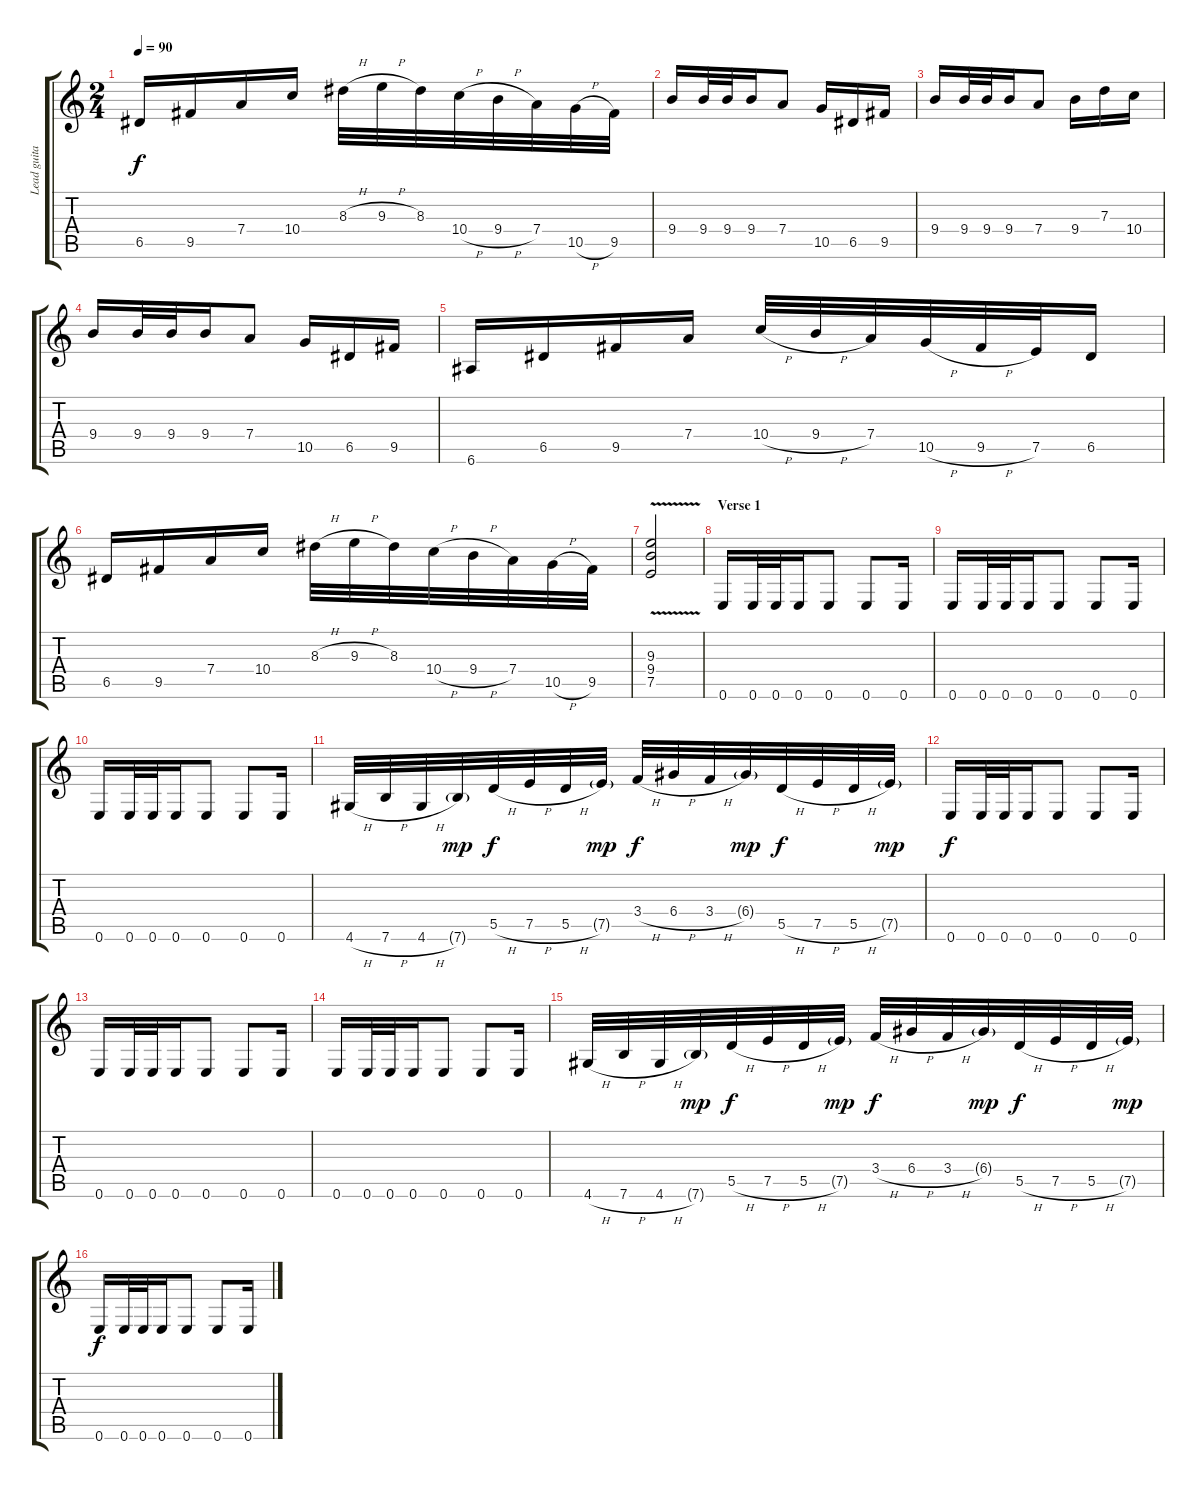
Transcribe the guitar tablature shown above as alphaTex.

\track ("Lead guitar (Luca Turilli)" "Lead guita") {instrument overdrivenguitar}
\staff {score tabs}
\tuning (E4 B3 G3 D3 A2 E2) {hide}
\ts (2 4)
\tempo 90
\clef g2
\ks c
6.5.16{dy f} 9.5.16 7.4.16 10.4.16 8.3{h}.32 9.3{h}.32 8.3.32 10.4{h}.32 9.4{h}.32 7.4.32 10.5{h}.32 9.5.32 |
9.4.16 9.4.32 9.4.32 9.4.16 7.4.8 10.5.16 6.5.16 9.5.16 |
9.4.16 9.4.32 9.4.32 9.4.16 7.4.8 9.4.16 7.3.16 10.4.16 |
9.4.16 9.4.32 9.4.32 9.4.16 7.4.8 10.5.16 6.5.16 9.5.16 |
6.6.16 6.5.16 9.5.16 7.4.16 10.4{h}.32 9.4{h}.32 7.4.32 10.5{h}.32 9.5{h}.32 7.5.32 6.5.16 |
6.5.16 9.5.16 7.4.16 10.4.16 8.3{h}.32 9.3{h}.32 8.3.32 10.4{h}.32 9.4{h}.32 7.4.32 10.5{h}.32 9.5.32 |
(9.3{v} 9.4{v} 7.5{v}).2 |
\section ("" "Verse 1")
0.6.16 0.6.32 0.6.32 0.6.16 0.6.8 0.6.8 0.6.16 |
0.6.16 0.6.32 0.6.32 0.6.16 0.6.8 0.6.8 0.6.16 |
0.6.16 0.6.32 0.6.32 0.6.16 0.6.8 0.6.8 0.6.16 |
4.6{h}.32 7.6{h}.32 4.6{h}.32 7.6{g}.32{dy mp} 5.5{h}.32{dy f} 7.5{h}.32 5.5{h}.32 7.5{g}.32{dy mp} 3.4{h}.32{dy f} 6.4{h}.32 3.4{h}.32 6.4{g}.32{dy mp} 5.5{h}.32{dy f} 7.5{h}.32 5.5{h}.32 7.5{g}.32{dy mp} |
0.6.16{dy f} 0.6.32 0.6.32 0.6.16 0.6.8 0.6.8 0.6.16 |
0.6.16 0.6.32 0.6.32 0.6.16 0.6.8 0.6.8 0.6.16 |
0.6.16 0.6.32 0.6.32 0.6.16 0.6.8 0.6.8 0.6.16 |
4.6{h}.32 7.6{h}.32 4.6{h}.32 7.6{g}.32{dy mp} 5.5{h}.32{dy f} 7.5{h}.32 5.5{h}.32 7.5{g}.32{dy mp} 3.4{h}.32{dy f} 6.4{h}.32 3.4{h}.32 6.4{g}.32{dy mp} 5.5{h}.32{dy f} 7.5{h}.32 5.5{h}.32 7.5{g}.32{dy mp} |
0.6.16{dy f} 0.6.32 0.6.32 0.6.16 0.6.8 0.6.8 0.6.16
